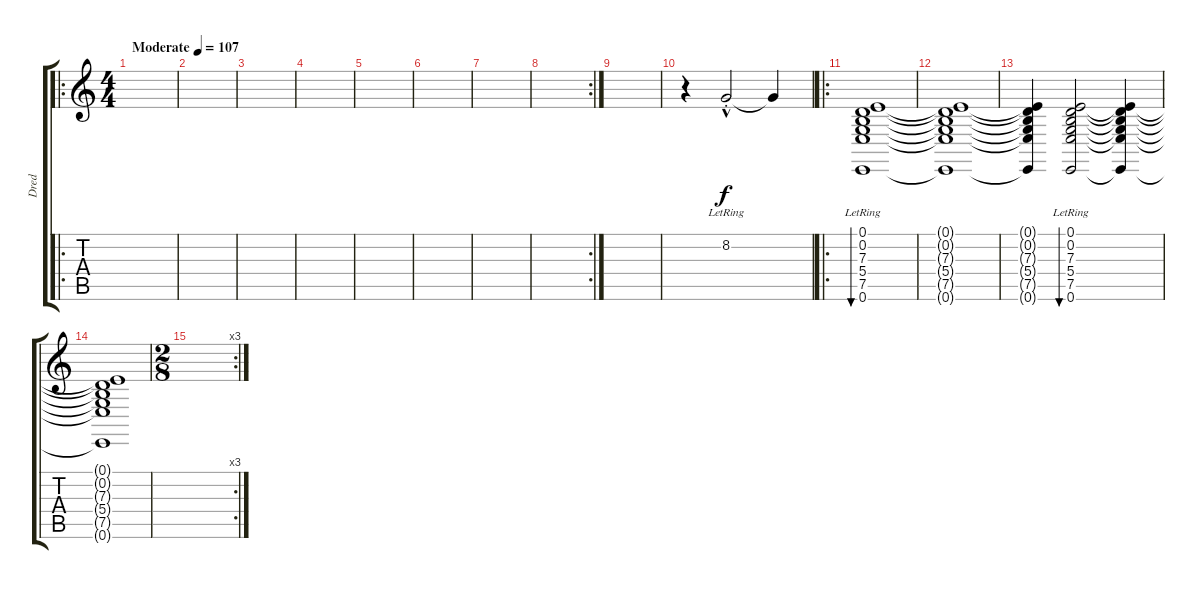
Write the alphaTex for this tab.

\track ("Dred" "Dred") {instrument acousticgrandpiano}
\staff {score tabs}
\tuning (E4 B3 G3 D3 A2 E2) {hide}
\ro
\ts (4 4)
\tempo (107 "Moderate")
\clef g2
\ks c
|
|
|
|
|
|
|
\rc 2
|
\ks aminor
|
r.4 8.2{hac st lr}.2 8.2{t}.4{dy f} |
\ro
\ks c
(0.1{lr} 0.2{lr} 7.3{lr} 5.4{lr} 7.5{lr} 0.6{lr}).1{bu 480} |
(0.1{t} 0.2{t} 7.3{t} 5.4{t} 7.5{t} 0.6{t}).1 |
(0.1{t} 0.2{t} 7.3{t} 5.4{t} 7.5{t} 0.6{t}).4 (0.1{lr} 0.2{lr} 7.3{lr} 5.4{lr} 7.5{lr} 0.6{lr}).2{bu 480} (0.1{t} 0.2{t} 7.3{t} 5.4{t} 7.5{t} 0.6{t}).4 |
(0.1{t} 0.2{t} 7.3{t} 5.4{t} 7.5{t} 0.6{t}).1 |
\rc 3
\ts (2 8)
